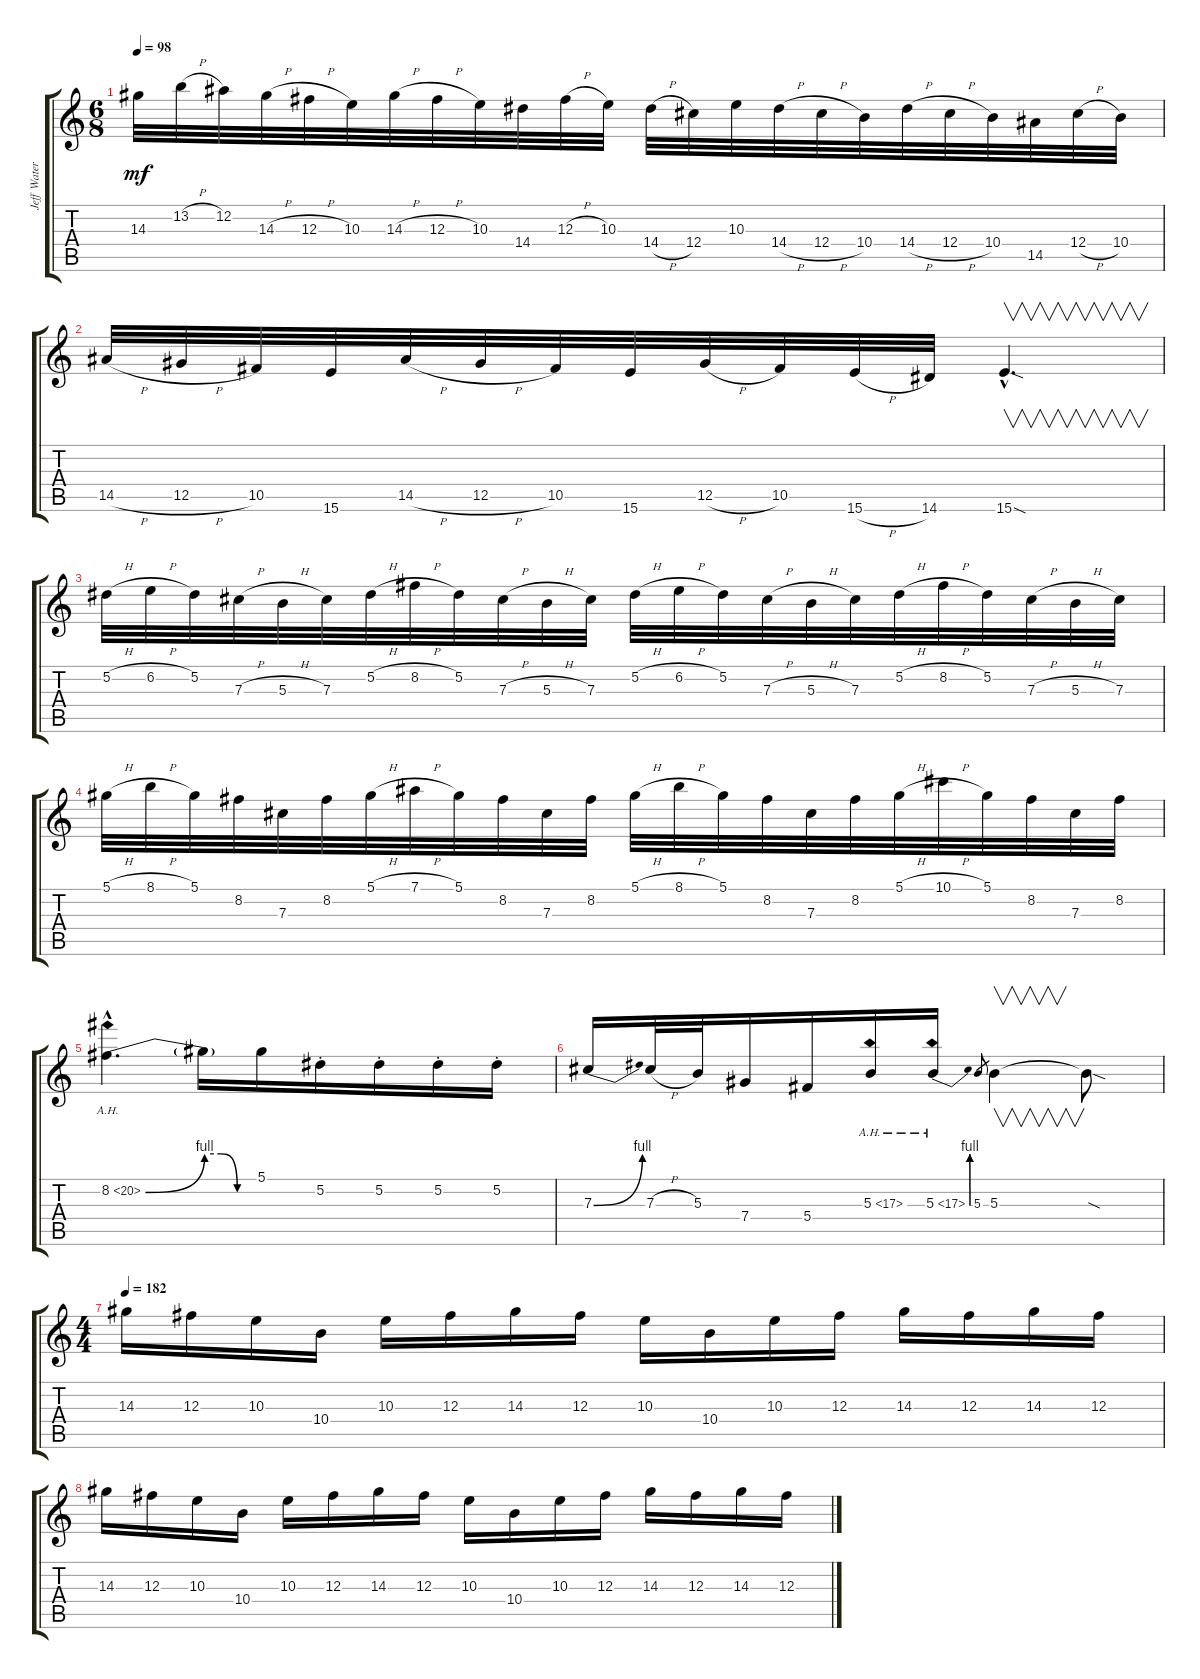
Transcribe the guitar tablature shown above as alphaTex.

\track ("Jeff Waters" "Jeff Water") {instrument distortionguitar}
\staff {score tabs}
\tuning (Eb4 Bb3 Gb3 Db3 Ab2 Db2) {hide}
\ts (6 8)
\tempo 98
\clef g2
\ks c
14.3.32{dy mf} 13.2{h}.32 12.2.32 14.3{h}.32 12.3{h}.32 10.3.32 14.3{h}.32 12.3{h}.32 10.3.32 14.4.32 12.3{h}.32 10.3.32 14.4{h}.32 12.4.32 10.3.32 14.4{h}.32 12.4{h}.32 10.4.32 14.4{h}.32 12.4{h}.32 10.4.32 14.5.32 12.4{h}.32 10.4.32 |
14.5{h}.32 12.5{h}.32 10.5.32 15.6.32 14.5{h}.32 12.5{h}.32 10.5.32 15.6.32 12.5{h}.32 10.5.32 15.6{h}.32 14.6.32 15.6{sod hac}.4{v d} |
5.2{h}.32 6.2{h}.32 5.2.32 7.3{h}.32 5.3{h}.32 7.3.32 5.2{h}.32 8.2{h}.32 5.2.32 7.3{h}.32 5.3{h}.32 7.3.32 5.2{h}.32 6.2{h}.32 5.2.32 7.3{h}.32 5.3{h}.32 7.3.32 5.2{h}.32 8.2{h}.32 5.2.32 7.3{h}.32 5.3{h}.32 7.3.32 |
5.1{h}.32 8.1{h}.32 5.1.32 8.2.32 7.3.32 8.2.32 5.1{h}.32 7.1{h}.32 5.1.32 8.2.32 7.3.32 8.2.32 5.1{h}.32 8.1{h}.32 5.1.32 8.2.32 7.3.32 8.2.32 5.1{h}.32 10.1{h}.32 5.1.32 8.2.32 7.3.32 8.2.32 |
8.2{be (bend 0 0 60 4) ah 12 hac}.4{d} 8.2{be (custom 0 4 20 4 40 0 60 0) t}.16 5.1.16 5.2{st}.16 5.2{st}.16 5.2{st}.16 5.2{st}.16 |
7.3{be (bend 0 0 60 4)}.16 7.3{h}.32 5.3.32 7.4.16 5.4.16 5.3{ah 12}.16 5.3{be (bend 0 0 60 4) ah 12}.16 5.3.8{gr} 5.3.4{v} 5.3{sod t}.8 |
\ts (4 4)
\tempo 182
14.3.16 12.3.16 10.3.16 10.4.16 10.3.16 12.3.16 14.3.16 12.3.16 10.3.16 10.4.16 10.3.16 12.3.16 14.3.16 12.3.16 14.3.16 12.3.16 |
14.3.16 12.3.16 10.3.16 10.4.16 10.3.16 12.3.16 14.3.16 12.3.16 10.3.16 10.4.16 10.3.16 12.3.16 14.3.16 12.3.16 14.3.16 12.3.16
